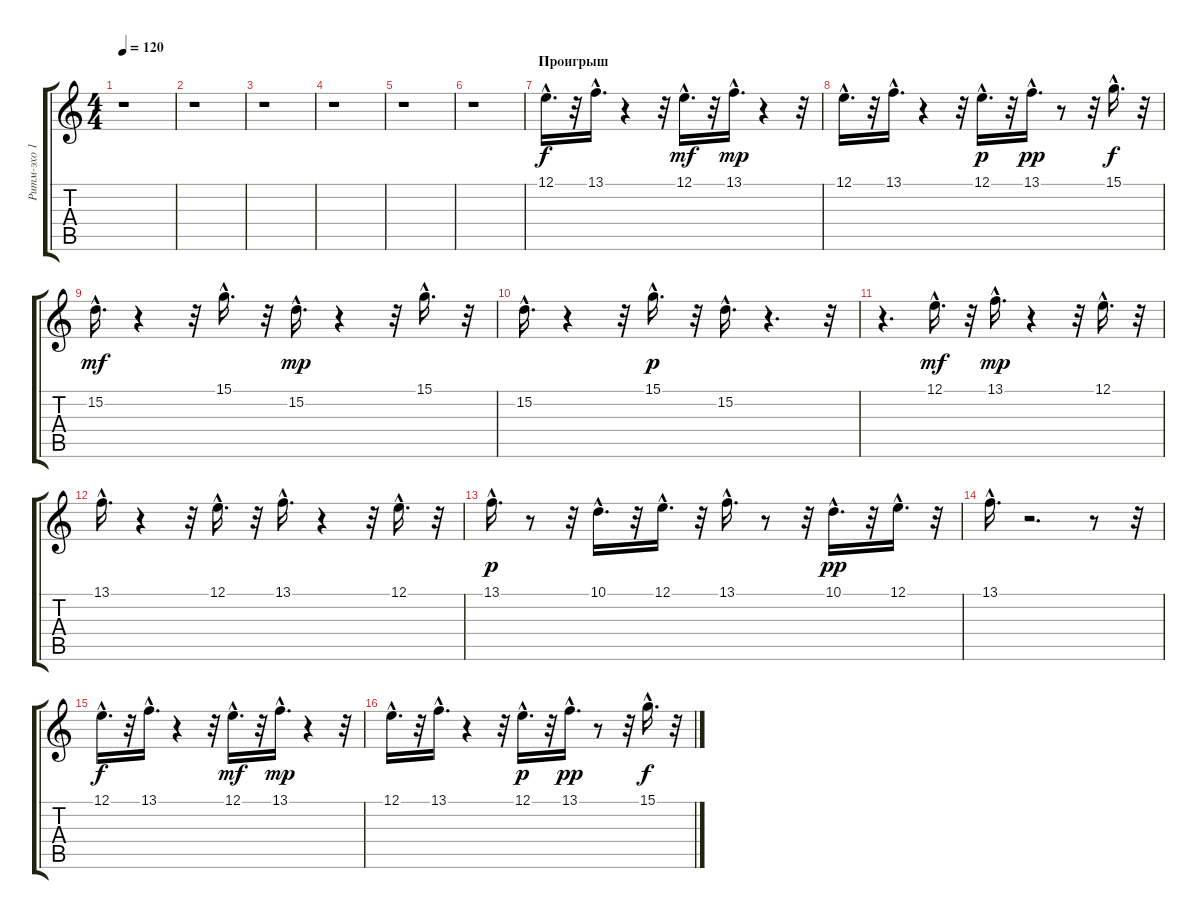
\track ("Ритм-эхо 1" "Ритм-эхо 1") {instrument brightacousticpiano}
\staff {score tabs}
\tuning (E4 B3 G3 D3 A2 E2) {hide}
\ts (4 4)
\tempo 120
\clef g2
\ks c
r.1{dy pp} |
r.1 |
r.1 |
r.1 |
r.1 |
r.1 |
\section ("" "Проигрыш")
12.1{hac}.16{d dy f} r.32 13.1{hac}.16{d} r.4 r.32 12.1{hac}.16{d dy mf} r.32 13.1{hac}.16{d dy mp} r.4 r.32 |
12.1{hac}.16{d} r.32 13.1{hac}.16{d} r.4 r.32 12.1{hac}.16{d dy p} r.32 13.1{hac}.16{d dy pp} r.8 r.32 15.1{hac}.16{d dy f} r.32 |
15.2{hac}.16{d dy mf} r.4 r.32 15.1{hac}.16{d} r.32 15.2{hac}.16{d dy mp} r.4 r.32 15.1{hac}.16{d} r.32 |
15.2{hac}.16{d} r.4 r.32 15.1{hac}.16{d dy p} r.32 15.2{hac}.16{d} r.4{d} r.32 |
r.4{d} 12.1{hac}.16{d dy mf} r.32 13.1{hac}.16{d dy mp} r.4 r.32 12.1{hac}.16{d} r.32 |
13.1{hac}.16{d} r.4 r.32 12.1{hac}.16{d} r.32 13.1{hac}.16{d} r.4 r.32 12.1{hac}.16{d} r.32 |
13.1{hac}.16{d dy p} r.8 r.32 10.1{hac}.16{d} r.32 12.1{hac}.16{d} r.32 13.1{hac}.16{d} r.8 r.32 10.1{hac}.16{d dy pp} r.32 12.1{hac}.16{d} r.32 |
13.1{hac}.16{d} r.2{d} r.8 r.32 |
12.1{hac}.16{d dy f} r.32 13.1{hac}.16{d} r.4 r.32 12.1{hac}.16{d dy mf} r.32 13.1{hac}.16{d dy mp} r.4 r.32 |
12.1{hac}.16{d} r.32 13.1{hac}.16{d} r.4 r.32 12.1{hac}.16{d dy p} r.32 13.1{hac}.16{d dy pp} r.8 r.32 15.1{hac}.16{d dy f} r.32
